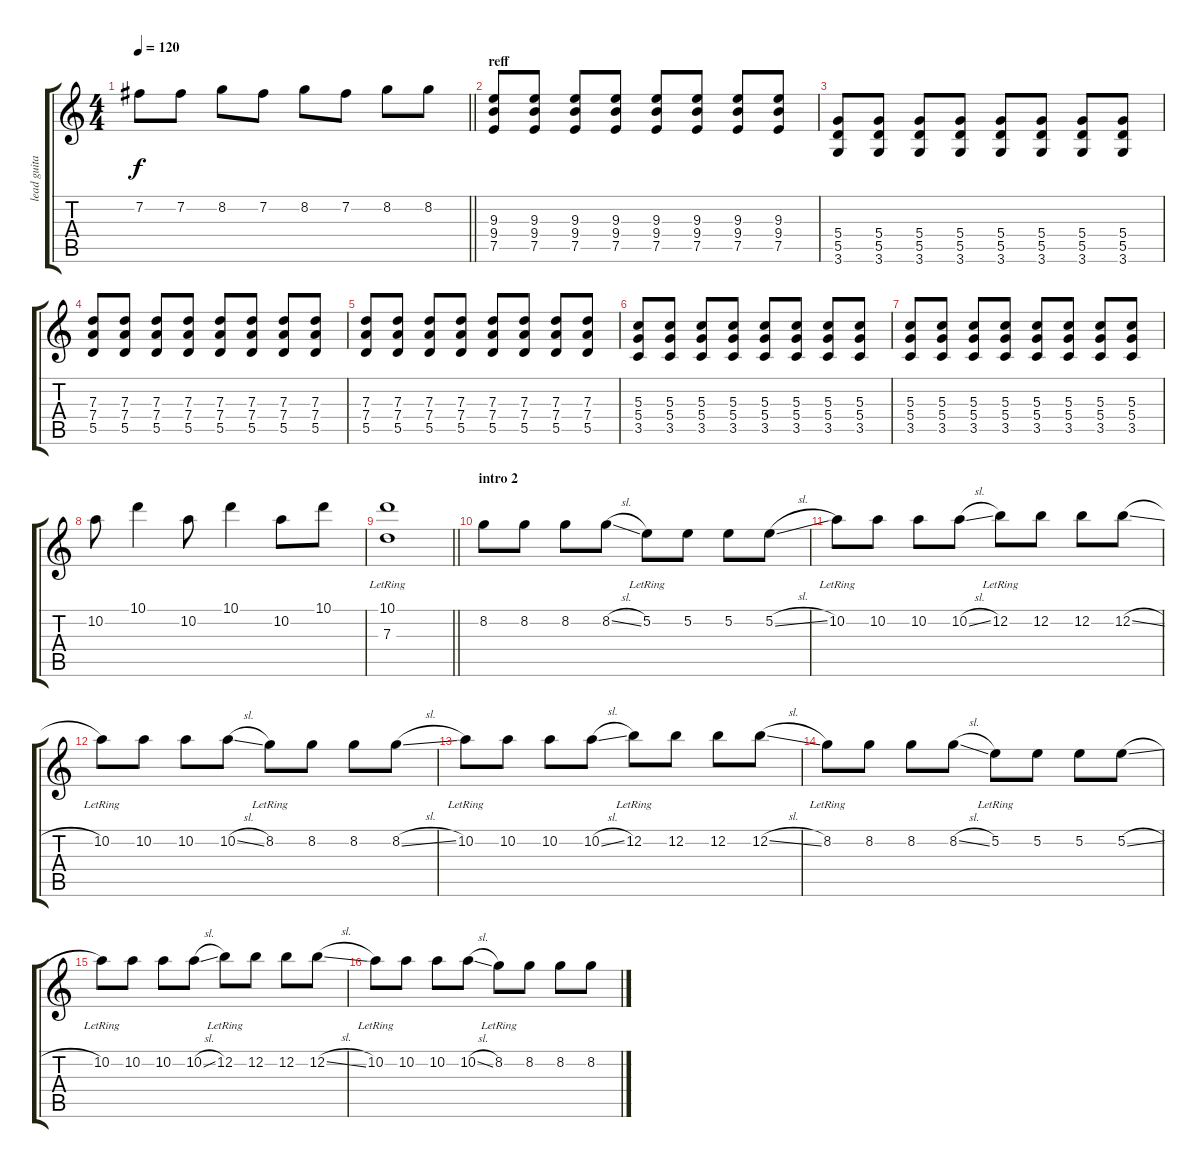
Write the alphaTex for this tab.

\track ("lead guitar (Lukman)" "lead guita") {instrument distortionguitar}
\staff {score tabs}
\tuning (E4 B3 G3 D3 A2 E2) {hide}
\ts (4 4)
\tempo 120
\clef g2
\barLineRight lightlight
\ks c
7.2.8{dy f} 7.2.8 8.2.8 7.2.8 8.2.8 7.2.8 8.2.8 8.2.8 |
\section ("" "reff")
(9.3 9.4 7.5).8 (9.3 9.4 7.5).8 (9.3 9.4 7.5).8 (9.3 9.4 7.5).8 (9.3 9.4 7.5).8 (9.3 9.4 7.5).8 (9.3 9.4 7.5).8 (9.3 9.4 7.5).8 |
(5.4 5.5 3.6).8 (5.4 5.5 3.6).8 (5.4 5.5 3.6).8 (5.4 5.5 3.6).8 (5.4 5.5 3.6).8 (5.4 5.5 3.6).8 (5.4 5.5 3.6).8 (5.4 5.5 3.6).8 |
(7.3 7.4 5.5).8 (7.3 7.4 5.5).8 (7.3 7.4 5.5).8 (7.3 7.4 5.5).8 (7.3 7.4 5.5).8 (7.3 7.4 5.5).8 (7.3 7.4 5.5).8 (7.3 7.4 5.5).8 |
(7.3 7.4 5.5).8 (7.3 7.4 5.5).8 (7.3 7.4 5.5).8 (7.3 7.4 5.5).8 (7.3 7.4 5.5).8 (7.3 7.4 5.5).8 (7.3 7.4 5.5).8 (7.3 7.4 5.5).8 |
(5.3 5.4 3.5).8 (5.3 5.4 3.5).8 (5.3 5.4 3.5).8 (5.3 5.4 3.5).8 (5.3 5.4 3.5).8 (5.3 5.4 3.5).8 (5.3 5.4 3.5).8 (5.3 5.4 3.5).8 |
(5.3 5.4 3.5).8 (5.3 5.4 3.5).8 (5.3 5.4 3.5).8 (5.3 5.4 3.5).8 (5.3 5.4 3.5).8 (5.3 5.4 3.5).8 (5.3 5.4 3.5).8 (5.3 5.4 3.5).8 |
10.2.8 10.1.4 10.2.8 10.1.4 10.2.8 10.1.8 |
\barLineRight lightlight
(10.1 7.3{lr}).1 |
\section ("" "intro 2")
8.2.8 8.2.8 8.2.8 8.2{sl}.8 5.2{lr}.8 5.2.8 5.2.8 5.2{sl}.8 |
10.2{lr}.8 10.2.8 10.2.8 10.2{sl}.8 12.2{lr}.8 12.2.8 12.2.8 12.2{sl}.8 |
10.2{lr}.8 10.2.8 10.2.8 10.2{sl}.8 8.2{lr}.8 8.2.8 8.2.8 8.2{sl}.8 |
10.2{lr}.8 10.2.8 10.2.8 10.2{sl}.8 12.2{lr}.8 12.2.8 12.2.8 12.2{sl}.8 |
8.2{lr}.8 8.2.8 8.2.8 8.2{sl}.8 5.2{lr}.8 5.2.8 5.2.8 5.2{sl}.8 |
10.2{lr}.8 10.2.8 10.2.8 10.2{sl}.8 12.2{lr}.8 12.2.8 12.2.8 12.2{sl}.8 |
10.2{lr}.8 10.2.8 10.2.8 10.2{sl}.8 8.2{lr}.8 8.2.8 8.2.8 8.2{sl}.8
